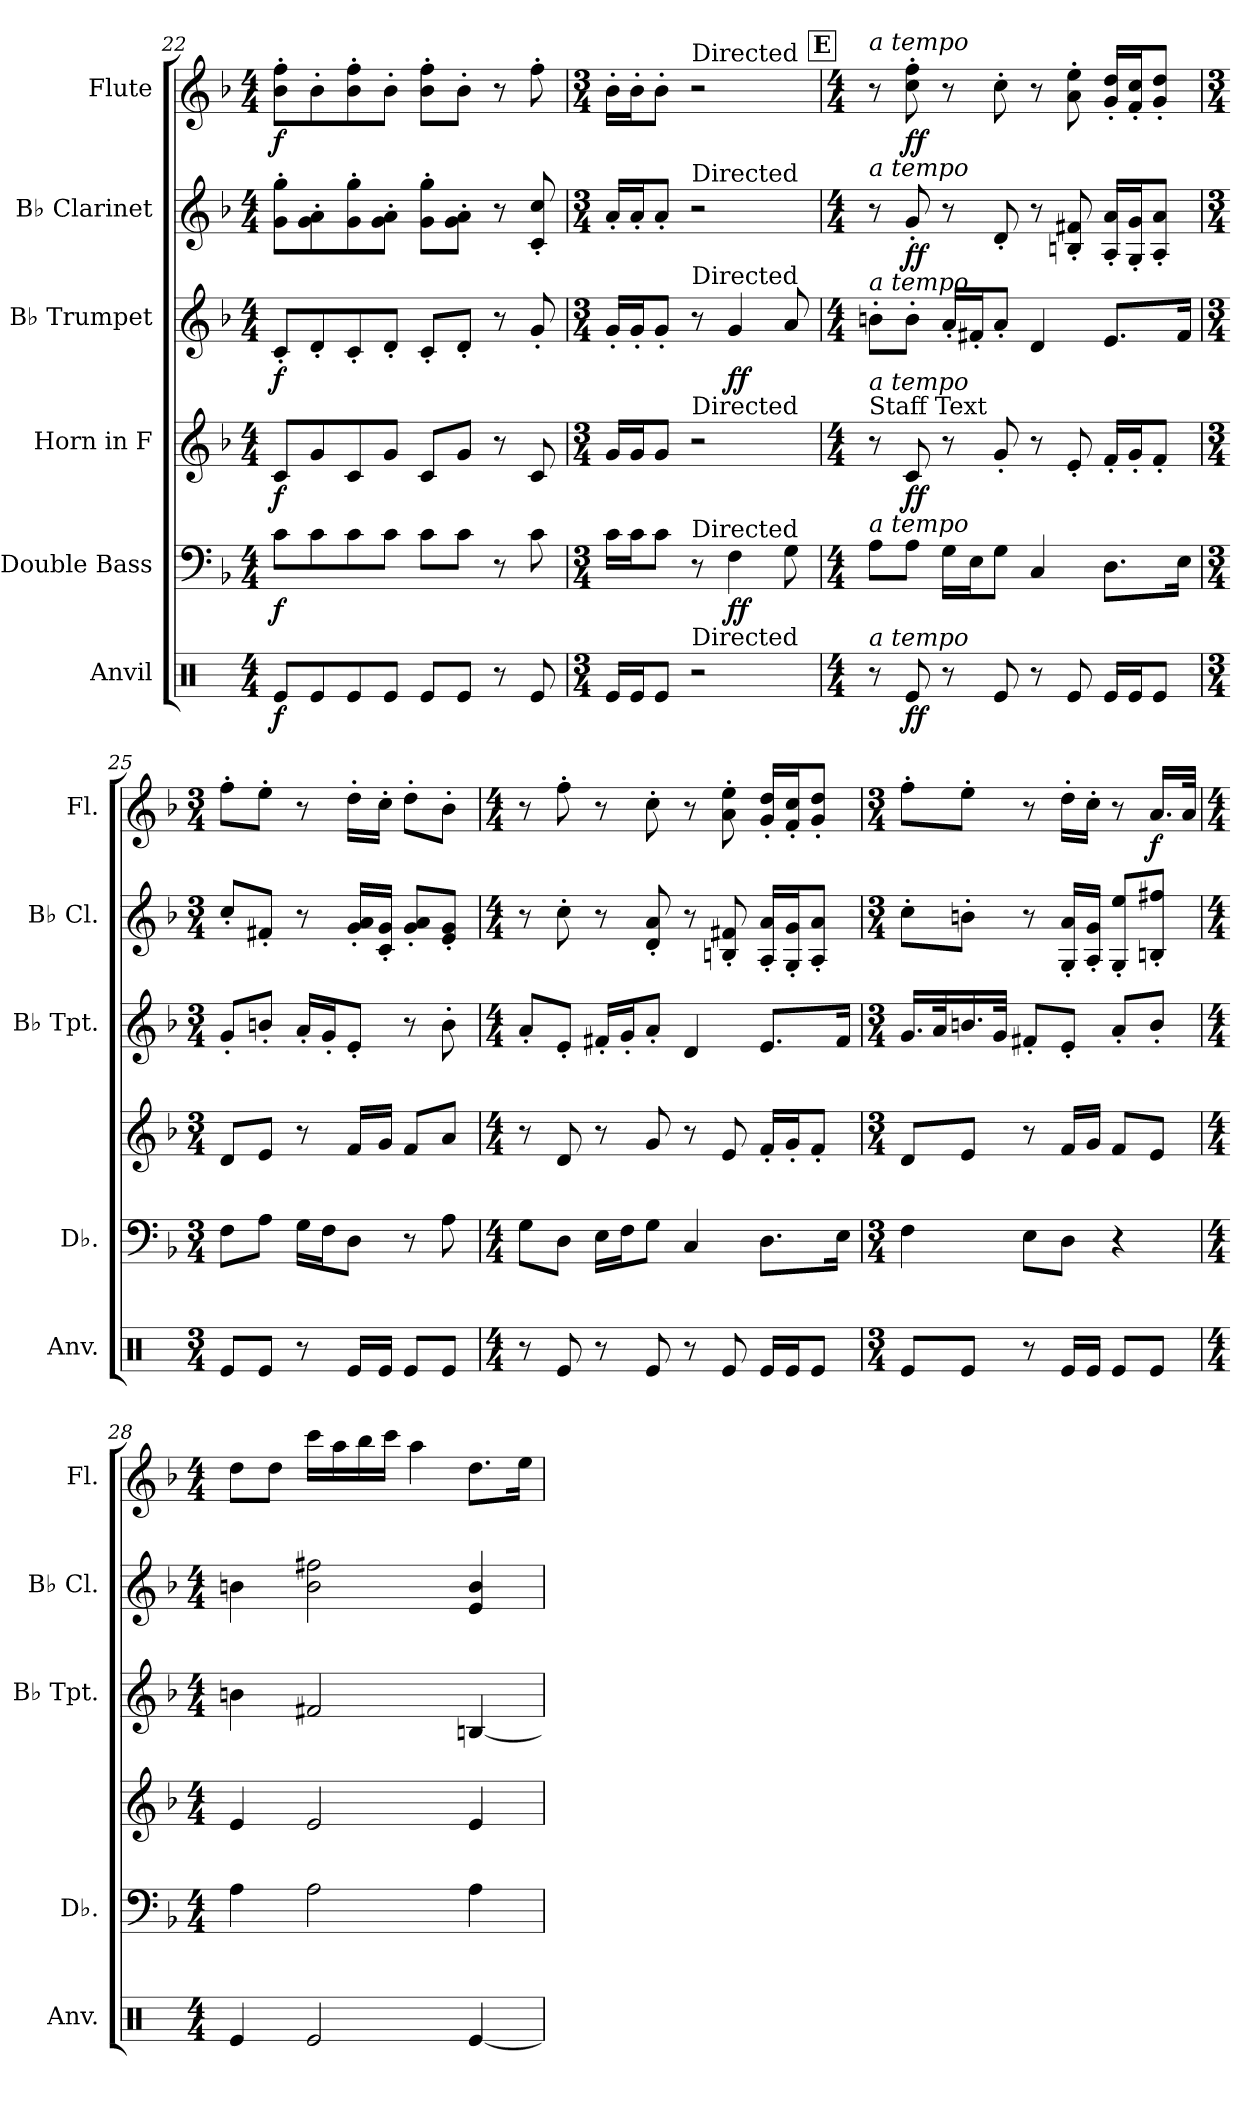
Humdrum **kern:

**kern	**dynam	**kern	**dynam	**kern	**dynam	**kern	**dynam	**kern	**dynam	**kern	**dynam
*part6	*part6	*part5	*part5	*part4	*part4	*part3	*part3	*part2	*part2	*part1	*part1
*staff6	*staff6	*staff5	*staff5	*staff4	*staff4	*staff3	*staff3	*staff2	*staff2	*staff1	*staff1
*I"Anvil	*	*I"Double Bass	*	*I"Horn in F	*	*I"B♭ Trumpet	*	*I"B♭ Clarinet	*	*I"Flute	*
*I'Anv.	*	*I'Db.	*	*	*	*I'B♭ Tpt.	*	*I'B♭ Cl.	*	*I'Fl.	*
!!LO:PB:g=z
*clefX	*	*clefF4	*	*clefG2	*	*clefG2	*	*clefG2	*	*clefG2	*
*	*	*ITrd7c12	*	*ITrd4c7	*	*ITrd1c2	*	*ITrd1c2	*	*	*
*k[]	*	*k[b-]	*	*k[b-e-]	*	*k[b-e-a-]	*	*k[b-e-a-]	*	*k[b-]	*
*M4/4	*	*M4/4	*	*M4/4	*	*M4/4	*	*M4/4	*	*M4/4	*
=22	=22	=22	=22	=22	=22	=22	=22	=22	=22	=22	=22
!	!LO:DY:b	!	!LO:DY:b	!	!LO:DY:b	!	!LO:DY:b	!	!	!	!LO:DY:b
8Re/L	f	8C\L	f	8F/L	f	8B-'/L	f	8f\' 8ff\'L	.	8b-\' 8ff\'L	f
8Re/	.	8C\	.	8c/	.	8c'/	.	8f\' 8g\'	.	8b-'\	.
8Re/	.	8C\	.	8F/	.	8B-'/	.	8f\' 8ff\'	.	8b-\' 8ff\'	.
8Re/J	.	8C\J	.	8c/J	.	8c'/J	.	8f\' 8g\'J	.	8b-'\J	.
8Re/L	.	8C\L	.	8F/L	.	8B-'/L	.	8f\' 8ff\'L	.	8b-\' 8ff\'L	.
8Re/J	.	8C\J	.	8c/J	.	8c'/J	.	8f\' 8g\'J	.	8b-'\J	.
8r	.	8r	.	8r	.	8r	.	8r	.	8r	.
8Re/	.	8C\	.	8F/	.	8f'/	.	8B-/' 8b-/'	.	8ff'\	.
=23	=23	=23	=23	=23	=23	=23	=23	=23	=23	=23	=23
*M3/4	*	*M3/4	*	*M3/4	*	*M3/4	*	*M3/4	*	*M3/4	*
16Re/LL	.	16C\LL	.	16c/LL	.	16f'/LL	.	16g'/LL	.	16b-'\LL	.
16Re/J	.	16C\J	.	16c/J	.	16f'/J	.	16g'/J	.	16b-'\J	.
8Re/J	.	8C\J	.	8c/J	.	8f'/J	.	8g'/J	.	8b-'\J	.
!	!	!	!	!	!	!	!	!	!	!LO:TX:a:t=Directed	!
!	!	!	!	!	!	!	!	!LO:TX:a:t=Directed	!	!	!
!	!	!	!	!	!	!LO:TX:a:t=Directed	!	!	!	!	!
!	!	!	!	!LO:TX:a:t=Directed	!	!	!	!	!	!	!
!	!	!LO:TX:a:t=Directed	!	!	!	!	!	!	!	!	!
!LO:TX:a:t=Directed	!	!	!	!	!	!	!	!	!	!	!
2r	.	8r	.	2r	.	8r	.	2r	.	2r	.
!	!	!	!LO:DY:b	!	!	!	!LO:DY:b	!	!	!	!
.	.	4FF\	ff	.	.	4f/	ff	.	.	.	.
.	.	8GG\	.	.	.	8g/	.	.	.	.	.
!!LO:REH:place=s1:a:B:fs=14:t=E
=24	=24	=24	=24	=24	=24	=24	=24	=24	=24	=24	=24
*M4/4	*	*M4/4	*	*M4/4	*	*M4/4	*	*M4/4	*	*M4/4	*
!	!	!	!	!	!	!	!	!	!	!LO:TX:a:i:t=a tempo	!
!	!	!	!	!	!	!	!	!LO:TX:a:i:t=a tempo	!	!	!
!	!	!	!	!	!	!LO:TX:a:i:t=a tempo	!	!	!	!	!
!	!	!	!	!LO:TX:a:t=Staff Text	!	!	!	!	!	!	!
!	!	!	!	!LO:TX:a:i:t=a tempo	!	!	!	!	!	!	!
!	!	!LO:TX:a:i:t=a tempo	!	!	!	!	!	!	!	!	!
!LO:TX:a:i:t=a tempo	!	!	!	!	!	!	!	!	!	!	!
8r	.	8AA\L	.	8r	.	8an'\L	.	8r	.	8r	.
!	!LO:DY:b	!	!	!	!LO:DY:b	!	!	!	!LO:DY:b	!	!LO:DY:b
8Re/	ff	8AA\J	.	8F/	ff	8a'\J	.	8f'/	ff	8cc\' 8ff\'	ff
8r	.	16GG\LL	.	8r	.	16g'/LL	.	8r	.	8r	.
.	.	16EE\J	.	.	.	16en'/J	.	.	.	.	.
8Re/	.	8GG\J	.	8c'/	.	8g'/J	.	8c'/	.	8cc'\	.
8r	.	4CC/	.	8r	.	4c/	.	8r	.	8r	.
8Re/	.	.	.	8A'/	.	.	.	8An/' 8en/'	.	8a\' 8ee\'	.
16Re/LL	.	8.DD\L	.	16B-'/LL	.	8.d/L	.	16G/' 16g/'LL	.	16g/' 16dd/'LL	.
16Re/J	.	.	.	16c'/J	.	.	.	16F/' 16f/'J	.	16f/' 16cc/'J	.
8Re/J	.	.	.	8B-'/J	.	.	.	8G/' 8g/'J	.	8g/' 8dd/'J	.
.	.	16EE\Jk	.	.	.	16e/Jk	.	.	.	.	.
!!LO:LB:g=z
=25	=25	=25	=25	=25	=25	=25	=25	=25	=25	=25	=25
*M3/4	*	*M3/4	*	*M3/4	*	*M3/4	*	*M3/4	*	*M3/4	*
8Re/L	.	8FF\L	.	8G/L	.	8f'/L	.	8b-'/L	.	8ff'\L	.
8Re/J	.	8AA\J	.	8A/J	.	8an'/J	.	8en'/J	.	8ee'\J	.
8r	.	16GG\LL	.	8r	.	16g'/LL	.	8r	.	8r	.
.	.	16FF\J	.	.	.	16f'/J	.	.	.	.	.
16Re/LL	.	8DD\J	.	16B-/LL	.	8d'/J	.	16f/' 16g/'LL	.	16dd'\LL	.
16Re/JJ	.	.	.	16c/JJ	.	.	.	16B-/' 16f/'JJ	.	16cc'\JJ	.
8Re/L	.	8r	.	8B-/L	.	8r	.	8f/' 8g/'L	.	8dd'\L	.
8Re/J	.	8AA\	.	8d/J	.	8a'\	.	8d/' 8f/'J	.	8b-'\J	.
=26	=26	=26	=26	=26	=26	=26	=26	=26	=26	=26	=26
*M4/4	*	*M4/4	*	*M4/4	*	*M4/4	*	*M4/4	*	*M4/4	*
8r	.	8GG\L	.	8r	.	8g'/L	.	8r	.	8r	.
8Re/	.	8DD\J	.	8G/	.	8d'/J	.	8b-'\	.	8ff'\	.
8r	.	16EE\LL	.	8r	.	16en'/LL	.	8r	.	8r	.
.	.	16FF\J	.	.	.	16f'/J	.	.	.	.	.
8Re/	.	8GG\J	.	8c/	.	8g'/J	.	8c/' 8g/'	.	8cc'\	.
8r	.	4CC/	.	8r	.	4c/	.	8r	.	8r	.
8Re/	.	.	.	8A/	.	.	.	8An/' 8en/'	.	8a\' 8ee\'	.
16Re/LL	.	8.DD\L	.	16B-'/LL	.	8.d/L	.	16G/' 16g/'LL	.	16g/' 16dd/'LL	.
16Re/J	.	.	.	16c'/J	.	.	.	16F/' 16f/'J	.	16f/' 16cc/'J	.
8Re/J	.	.	.	8B-'/J	.	.	.	8G/' 8g/'J	.	8g/' 8dd/'J	.
.	.	16EE\Jk	.	.	.	16e/Jk	.	.	.	.	.
=27	=27	=27	=27	=27	=27	=27	=27	=27	=27	=27	=27
*M3/4	*	*M3/4	*	*M3/4	*	*M3/4	*	*M3/4	*	*M3/4	*
8Re/L	.	4FF\	.	8G/L	.	16.f/LL	.	8b-'\L	.	8ff'\L	.
.	.	.	.	.	.	32g/K	.	.	.	.	.
8Re/J	.	.	.	8A/J	.	16.an/	.	8an'\J	.	8ee'\J	.
.	.	.	.	.	.	32f/JJk	.	.	.	.	.
8r	.	8EE\L	.	8r	.	8en'/L	.	8r	.	8r	.
16Re/LL	.	8DD\J	.	16B-/LL	.	8d'/J	.	16F/' 16g/'LL	.	16dd'\LL	.
16Re/JJ	.	.	.	16c/JJ	.	.	.	16G/' 16f/'JJ	.	16cc'\JJ	.
8Re/L	.	4r	.	8B-/L	.	8g'/L	.	8F/' 8dd/'L	.	8r	.
!	!	!	!	!	!	!	!	!	!	!	!LO:DY:b
8Re/J	.	.	.	8A/J	.	8a'/J	.	8An/' 8een/'J	.	16.a/LL	f
.	.	.	.	.	.	.	.	.	.	32a/JJk	.
!!LO:PB:g=z
=28	=28	=28	=28	=28	=28	=28	=28	=28	=28	=28	=28
*M4/4	*	*M4/4	*	*M4/4	*	*M4/4	*	*M4/4	*	*M4/4	*
4Re/	.	4AA\	.	4A/	.	4an\	.	4an\	.	8dd\L	.
.	.	.	.	.	.	.	.	.	.	8dd\J	.
2Re/	.	2AA\	.	2A/	.	2en/	.	2a\ 2een\	.	16ccc\LL	.
.	.	.	.	.	.	.	.	.	.	16aa\	.
.	.	.	.	.	.	.	.	.	.	16bb-\	.
.	.	.	.	.	.	.	.	.	.	16ccc\JJ	.
.	.	.	.	.	.	.	.	.	.	4aa\	.
[4Re/	.	4AA\	.	4A/	.	[4An/	.	4d/ 4a/	.	8.dd\L	.
.	.	.	.	.	.	.	.	.	.	16ee\Jk	.
=	=	=	=	=	=	=	=	=	=	=	=
*-	*-	*-	*-	*-	*-	*-	*-	*-	*-	*-	*-
